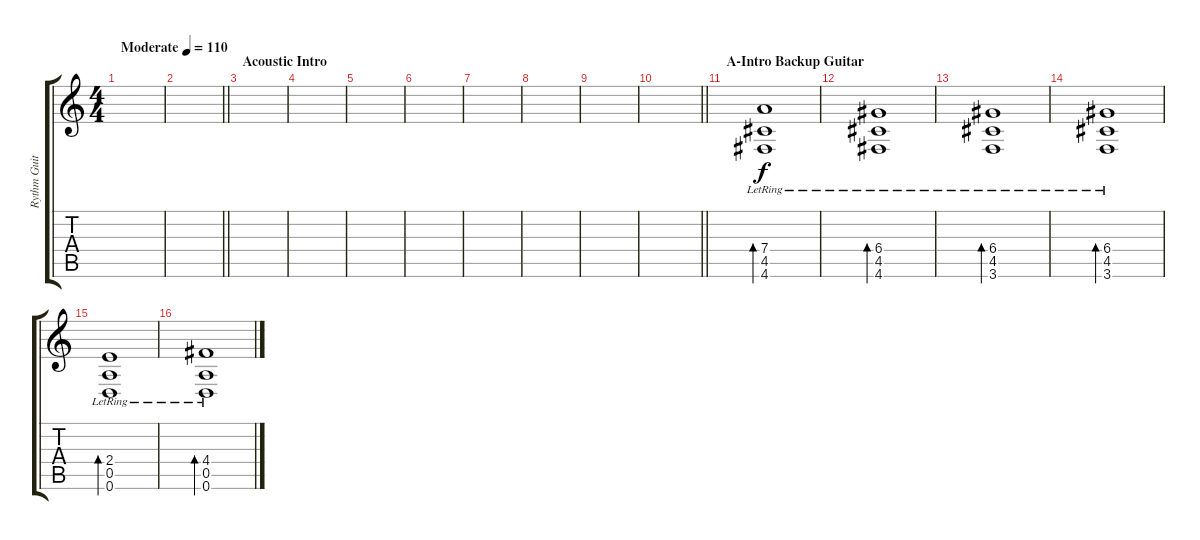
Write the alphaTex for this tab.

\track ("Rythm Guitar" "Rythm Guit") {instrument distortionguitar}
\staff {score tabs}
\tuning (E4 B3 G3 D3 A2 D2) {hide}
\ts (4 4)
\tempo (110 "Moderate")
\clef g2
\ks c
|
\barLineRight lightlight
|
\section ("" "Acoustic Intro")
|
|
|
|
|
|
|
\barLineRight lightlight
|
\section ("" "A-Intro Backup Guitar")
(7.4{lr} 4.5{lr} 4.6{lr}).1{bd 60} |
(6.4{lr} 4.5{lr} 4.6{lr}).1{bd 60} |
(6.4{lr} 4.5{lr} 3.6{lr}).1{bd 60} |
(6.4{lr} 4.5{lr} 3.6{lr}).1{bd 60} |
(2.4{lr} 0.5{lr} 0.6{lr}).1{bd 60} |
(4.4{lr} 0.5{lr} 0.6{lr}).1{bd 60}
